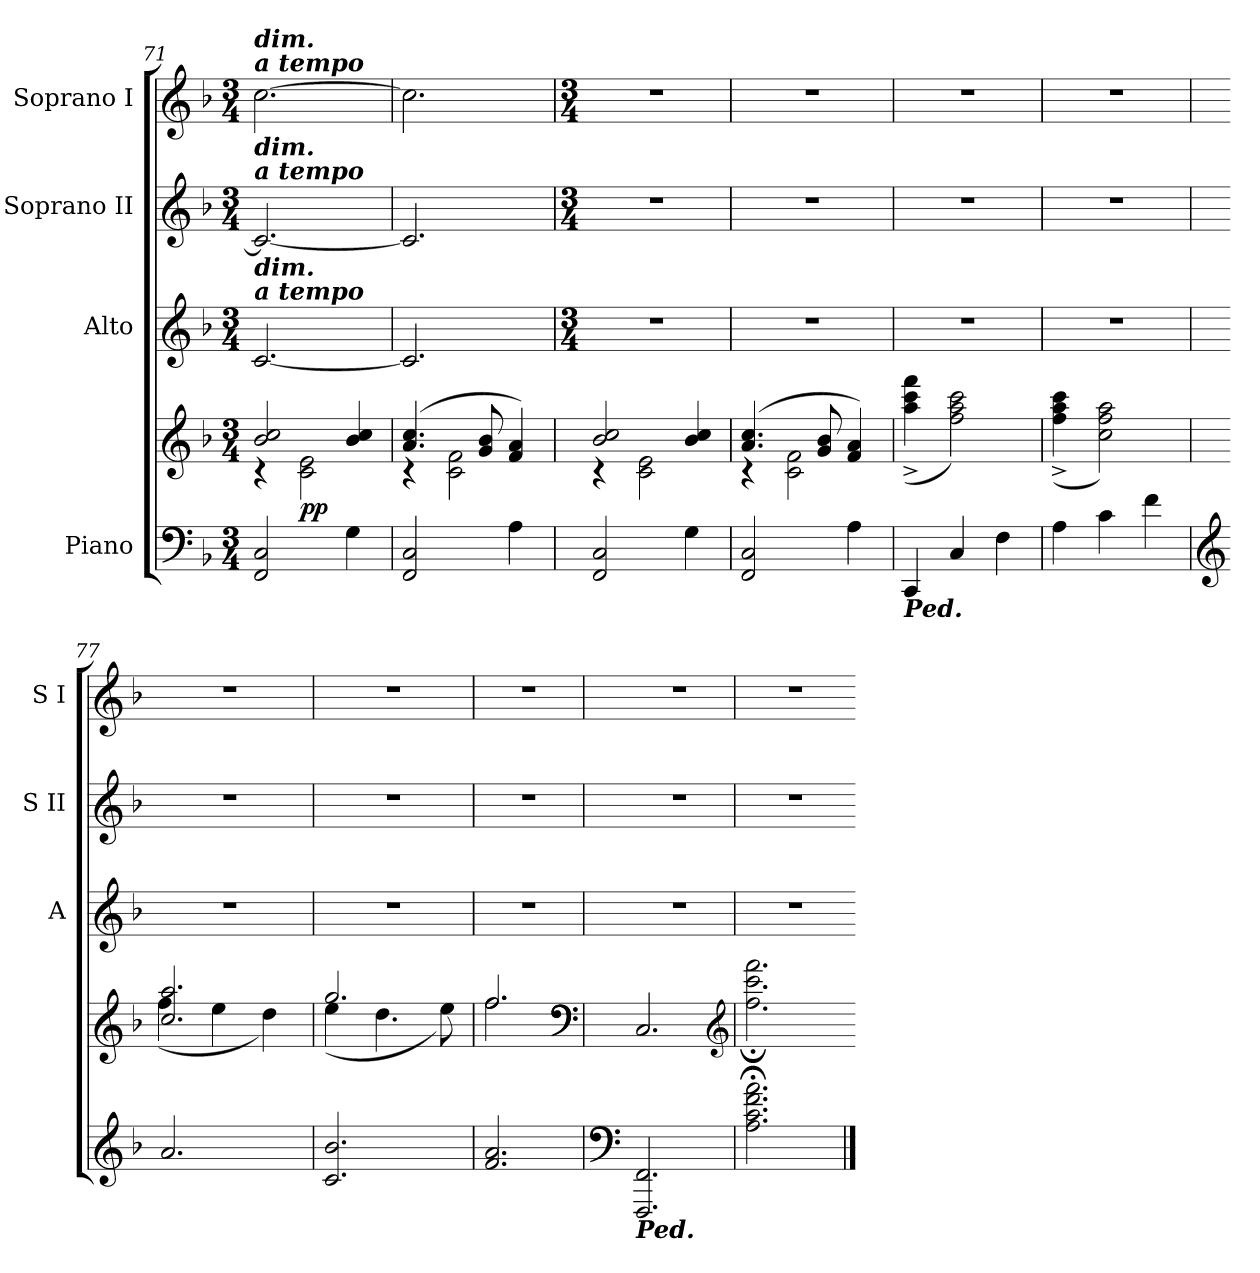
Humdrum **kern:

**kern	**kern	**dynam	**kern	**kern	**kern
*part4	*part4	*part4	*part3	*part2	*part1
*staff5	*staff4	*staff4/5	*staff3	*staff2	*staff1
*I"Piano	*	*	*I"Alto	*I"Soprano II	*I"Soprano I
*	*	*	*I'A	*I'S II	*I'S I
*clefF4	*clefG2	*	*clefG2	*clefG2	*clefG2
*k[b-]	*k[b-]	*	*k[b-]	*k[b-]	*k[b-]
*F:	*F:	*	*F:	*F:	*F:
*M3/4	*M3/4	*	*M3/4	*M3/4	*M3/4
=71	=71	=71	=71	=71	=71
*	*^	*	*	*	*
!	!	!	!	!	!	!LO:TX:a:Bi:t=a tempo
!	!	!	!	!	!	!LO:TX:a:Bi:t=dim.
!	!	!	!	!	!LO:TX:a:Bi:t=a tempo	!
!	!	!	!	!	!LO:TX:a:Bi:t=dim.	!
!	!	!	!	!LO:TX:a:Bi:t=a tempo	!	!
!	!	!	!	!LO:TX:a:Bi:t=dim.	!	!
2FF 2C	2b-/ 2cc/	4r	.	[2.c	2.c_	[2.cc
!	!	!	!LO:DY:b	!	!	!
.	.	2c\ 2e\	pp	.	.	.
4G	4b-/ 4cc/	.	.	.	.	.
=72	=72	=72	=72	=72	=72	=72
2FF 2C	(>4.a/ 4.cc/	4r	.	2.c]	2.c]	2.cc]
.	.	2c\ 2f\	.	.	.	.
.	8g 8b-	.	.	.	.	.
4A	4f 4a)	.	.	.	.	.
!!LO:LB:g=z
=73	=73	=73	=73	=73	=73	=73
*	*	*	*	*M3/4	*M3/4	*M3/4
2FF 2C	2b-/ 2cc/	4r	.	2.r	2.r	2.r
.	.	2c\ 2e\	.	.	.	.
4G	4b-/ 4cc/	.	.	.	.	.
=74	=74	=74	=74	=74	=74	=74
2FF 2C	(>4.a/ 4.cc/	4r	.	2.r	2.r	2.r
.	.	2c\ 2f\	.	.	.	.
.	8g/ 8b-/	.	.	.	.	.
4A	4f/ 4a/)	.	.	.	.	.
=75	=75	=75	=75	=75	=75	=75
!LO:TX:b:Bi:t=Ped.	!	!	!	!	!	!
4CC	2.ryy	(<4aa\^ 4ccc\^ 4fff\^	.	2.r	2.r	2.r
4C	.	2ff\ 2aa\ 2ccc\)	.	.	.	.
4F	.	.	.	.	.	.
=76	=76	=76	=76	=76	=76	=76
4A	2.ryy	(4ff\^ 4aa\^ 4ccc\^	.	2.r	2.r	2.r
4c	.	2cc\ 2ff\ 2aa\)	.	.	.	.
4f	.	.	.	.	.	.
=77	=77	=77	=77	=77	=77	=77
*clefG2	*	*	*	*	*	*
2.a	2.cc/ 2.aa/	(<4ff\	.	2.r	2.r	2.r
.	.	4ee\	.	.	.	.
.	.	4dd\)	.	.	.	.
=78	=78	=78	=78	=78	=78	=78
2.c 2.b-	2.gg/	(<4ee\	.	2.r	2.r	2.r
.	.	4.dd\	.	.	.	.
.	.	8ee\)	.	.	.	.
=79	=79	=79	=79	=79	=79	=79
2.f 2.a	2.ff/	2.ff\	.	2.r	2.r	2.r
*	*clefF4	*	*	*	*	*
=80	=80	=80	=80	=80	=80	=80
*clefF4	*	*	*	*	*	*
!LO:TX:b:Bi:t=Ped.	!	!	!	!	!	!
2.FFF 2.FF	2.C/	2.ryy	.	2.r	2.r	2.r
*	*clefG2	*	*	*	*	*
=81	=81	=81	=81	=81	=81	=81
2.A; 2.c; 2.f; 2.a;	2.ryy	2.ff\;< 2.ccc\;< 2.fff\;<	.	2.r	2.r	2.r
*	*v	*v	*	*	*	*
==	==	=	=	=	=
*-	*-	*-	*-	*-	*-
